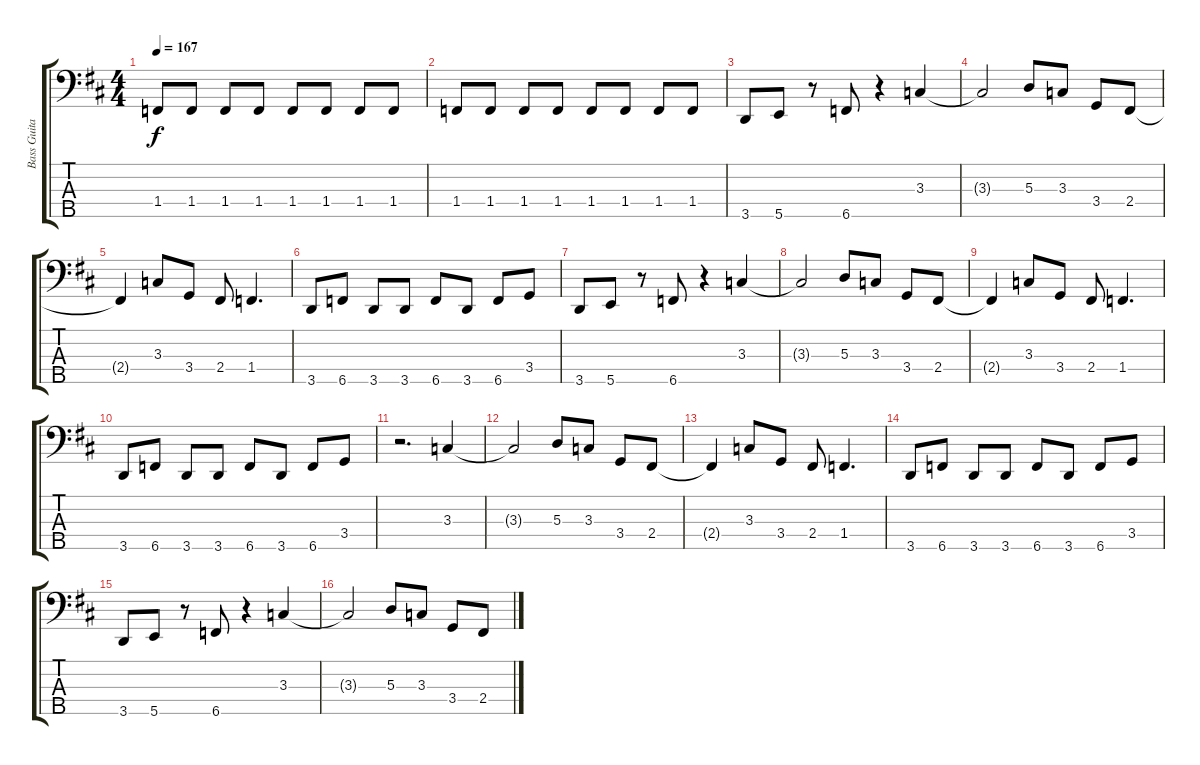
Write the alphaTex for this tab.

\track ("Bass Guitar" "Bass Guita") {instrument electricbassfinger}
\staff {score tabs}
\tuning (G2 D2 A1 E1 B0) {hide}
\ts (4 4)
\tempo 167
\clef f4
\ks d
1.4.8{dy f} 1.4.8 1.4.8 1.4.8 1.4.8 1.4.8 1.4.8 1.4.8 |
1.4.8 1.4.8 1.4.8 1.4.8 1.4.8 1.4.8 1.4.8 1.4.8 |
3.5.8 5.5.8 r.8 6.5.8 r.4 3.3.4 |
3.3{t}.2 5.3.8 3.3.8 3.4.8 2.4.8 |
2.4{t}.4 3.3.8 3.4.8 2.4.8 1.4.4{d} |
3.5.8 6.5.8 3.5.8 3.5.8 6.5.8 3.5.8 6.5.8 3.4.8 |
3.5.8 5.5.8 r.8 6.5.8 r.4 3.3.4 |
3.3{t}.2 5.3.8 3.3.8 3.4.8 2.4.8 |
2.4{t}.4 3.3.8 3.4.8 2.4.8 1.4.4{d} |
3.5.8 6.5.8 3.5.8 3.5.8 6.5.8 3.5.8 6.5.8 3.4.8 |
r.2{d} 3.3.4 |
3.3{t}.2 5.3.8 3.3.8 3.4.8 2.4.8 |
2.4{t}.4 3.3.8 3.4.8 2.4.8 1.4.4{d} |
3.5.8 6.5.8 3.5.8 3.5.8 6.5.8 3.5.8 6.5.8 3.4.8 |
3.5.8 5.5.8 r.8 6.5.8 r.4 3.3.4 |
3.3{t}.2 5.3.8 3.3.8 3.4.8 2.4.8
